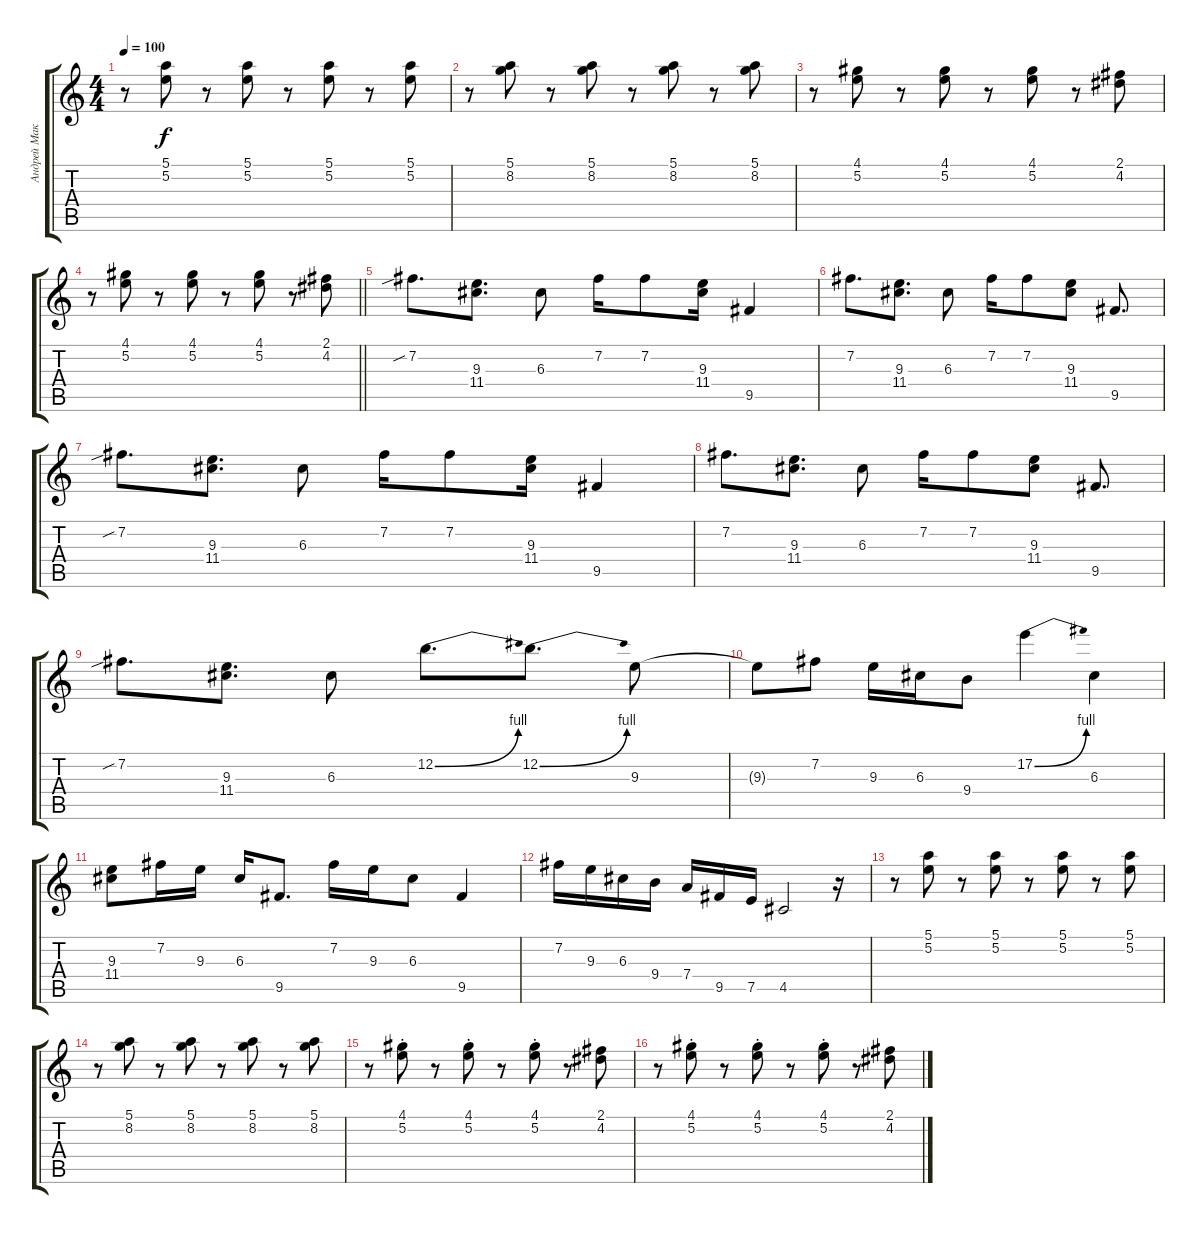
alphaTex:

\track ("Андрей Макареивич" "Андрей Мак") {instrument distortionguitar}
\staff {score tabs}
\tuning (E4 B3 G3 D3 A2 E2) {hide}
\ts (4 4)
\tempo 100
\clef g2
\ks c
r.8{dy f} (5.1 5.2).8 r.8 (5.1 5.2).8 r.8 (5.1 5.2).8 r.8 (5.1 5.2).8 |
r.8 (5.1 8.2).8 r.8 (5.1 8.2).8 r.8 (5.1 8.2).8 r.8 (5.1 8.2).8 |
r.8 (4.1 5.2).8 r.8 (4.1 5.2).8 r.8 (4.1 5.2).8 r.8 (2.1 4.2).8 |
\barLineRight lightlight
r.8 (4.1 5.2).8 r.8 (4.1 5.2).8 r.8 (4.1 5.2).8 r.8 (2.1 4.2).8 |
7.2{sib}.8{d volume 13} (9.3 11.4).8{d} 6.3.8 7.2.16 7.2.8 (9.3 11.4).16 9.5.4 |
7.2.8{d} (9.3 11.4).8{d} 6.3.8 7.2.16 7.2.8 (9.3 11.4).8 9.5.8{d} |
7.2{sib}.8{d} (9.3 11.4).8{d} 6.3.8 7.2.16 7.2.8 (9.3 11.4).16 9.5.4 |
7.2.8{d} (9.3 11.4).8{d} 6.3.8 7.2.16 7.2.8 (9.3 11.4).8 9.5.8{d} |
7.2{sib}.8{d} (9.3 11.4).8{d} 6.3.8 12.2{be (bend 0 0 60 4)}.8{d} 12.2{be (bend 0 0 60 4)}.8{d} 9.3.8 |
9.3{t}.8 7.2.8 9.3.16 6.3.16 9.4.8 17.2{be (bend 0 0 60 4)}.4 6.3.4 |
(9.3 11.4).8 7.2.16 9.3.16 6.3.16 9.5.8{d} 7.2.16 9.3.16 6.3.8 9.5.4 |
7.2.16 9.3.16 6.3.16 9.4.16 7.4.16 9.5.16 7.5.16 4.5.2 r.16 |
r.8 (5.1 5.2).8 r.8 (5.1 5.2).8 r.8 (5.1 5.2).8 r.8 (5.1 5.2).8 |
r.8 (5.1 8.2).8 r.8 (5.1 8.2).8 r.8 (5.1 8.2).8 r.8 (5.1 8.2).8 |
r.8 (4.1{st} 5.2{st}).8 r.8 (4.1{st} 5.2{st}).8 r.8 (4.1{st} 5.2{st}).8 r.8 (2.1 4.2).8 |
r.8 (4.1{st} 5.2{st}).8 r.8 (4.1{st} 5.2{st}).8 r.8 (4.1{st} 5.2{st}).8 r.8 (2.1 4.2).8
